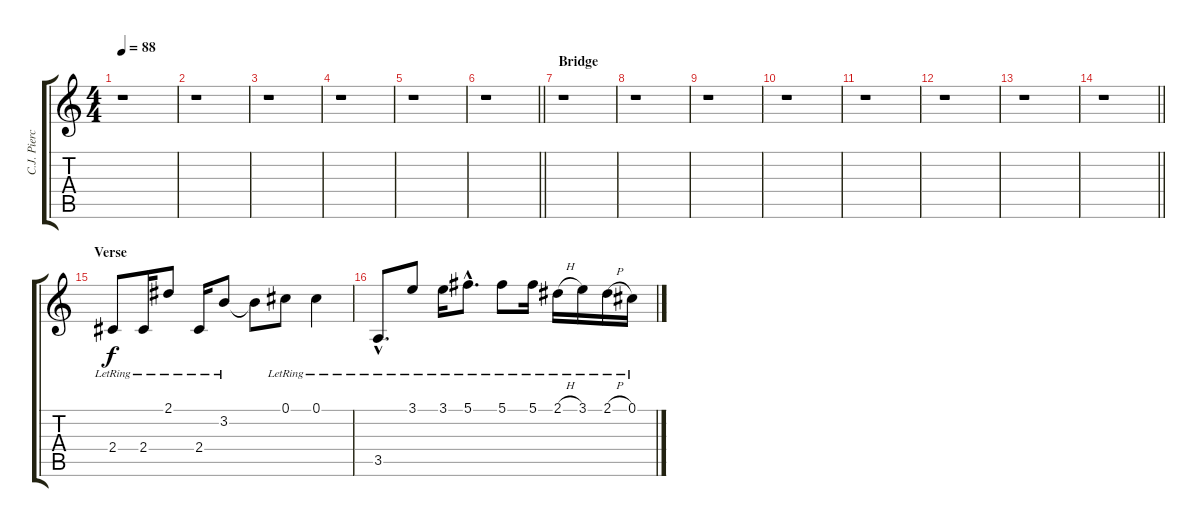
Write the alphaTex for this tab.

\track ("C.J. Pierce (Rhythm Guitar)" "C.J. Pierc") {instrument acousticguitarsteel}
\staff {score tabs}
\tuning (Db4 Ab3 E3 B2 Gb2 B1) {hide}
\ts (4 4)
\tempo 88
\clef g2
\ks c
r.1{dy f} |
r.1 |
r.1 |
r.1 |
r.1 |
\barLineRight lightlight
r.1 |
\section ("" "Bridge")
r.1 |
r.1 |
r.1 |
r.1 |
r.1 |
r.1 |
r.1 |
\barLineRight lightlight
r.1 |
\section ("" "Verse")
2.4{lr}.8{volume 13 instrument acousticguitarsteel} 2.4{lr}.16 2.1{lr}.8 2.4{lr}.16 3.2{lr}.8 3.2{t}.8 0.1{lr}.8 0.1{lr}.4 |
3.5{hac lr}.8{d} 3.1{lr}.8 3.1{lr}.16 5.1{hac lr}.8{d} 5.1{lr}.8 5.1{lr}.16 2.1{h lr}.16 3.1{lr}.16 2.1{h lr}.16 0.1{lr}.16
